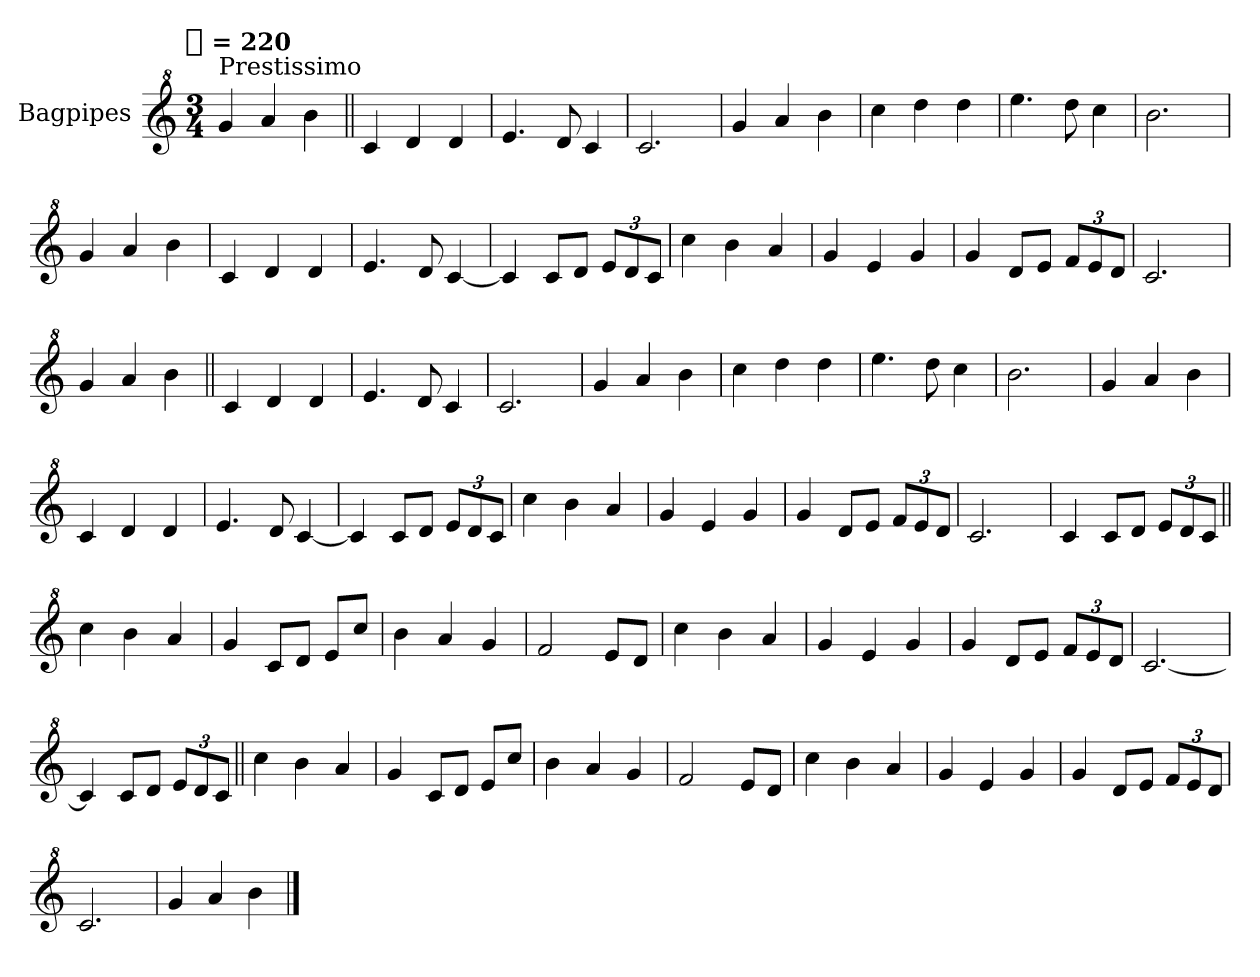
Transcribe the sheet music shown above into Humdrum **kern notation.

**kern
*part1
*staff1
*I"Bagpipes
*I'Bag
*clefG^2
*k[]
!!LO:TX:omd:t=[quarter] = 220
*M3/4
*MM220
=1
!LO:TX:a:t=Prestissimo
4gg
4aa
4bb
=||
4cc
4dd
4dd
=
4.ee
8dd
4cc
=
2.cc
=
4gg
4aa
4bb
=
4ccc
4ddd
4ddd
=
4.eee
8ddd
4ccc
=
2.bb
=
4gg
4aa
4bb
=
4cc
4dd
4dd
=
4.ee
8dd
[4cc
=
4cc]
8ccL
8ddJ
12eeL
12dd
12ccJ
=
4ccc
4bb
4aa
=
4gg
4ee
4gg
=
4gg
8ddL
8eeJ
12ffL
12ee
12ddJ
=
2.cc
=
4gg
4aa
4bb
=||
4cc
4dd
4dd
=
4.ee
8dd
4cc
=
2.cc
=
4gg
4aa
4bb
=
4ccc
4ddd
4ddd
=
4.eee
8ddd
4ccc
=
2.bb
=
4gg
4aa
4bb
=
4cc
4dd
4dd
=
4.ee
8dd
[4cc
=
4cc]
8ccL
8ddJ
12eeL
12dd
12ccJ
=
4ccc
4bb
4aa
=
4gg
4ee
4gg
=
4gg
8ddL
8eeJ
12ffL
12ee
12ddJ
=
2.cc
=
4cc
8ccL
8ddJ
12eeL
12dd
12ccJ
=||
4ccc
4bb
4aa
=
4gg
8ccL
8ddJ
8eeL
8cccJ
=
4bb
4aa
4gg
=
2ff
8eeL
8ddJ
=
4ccc
4bb
4aa
=
4gg
4ee
4gg
=
4gg
8ddL
8eeJ
12ffL
12ee
12ddJ
=
[2.cc
=
4cc]
8ccL
8ddJ
12eeL
12dd
12ccJ
=||
4ccc
4bb
4aa
=
4gg
8ccL
8ddJ
8eeL
8cccJ
=
4bb
4aa
4gg
=
2ff
8eeL
8ddJ
=
4ccc
4bb
4aa
=
4gg
4ee
4gg
=
4gg
8ddL
8eeJ
12ffL
12ee
12ddJ
=
2.cc
=
4gg
4aa
4bb
==
*-
